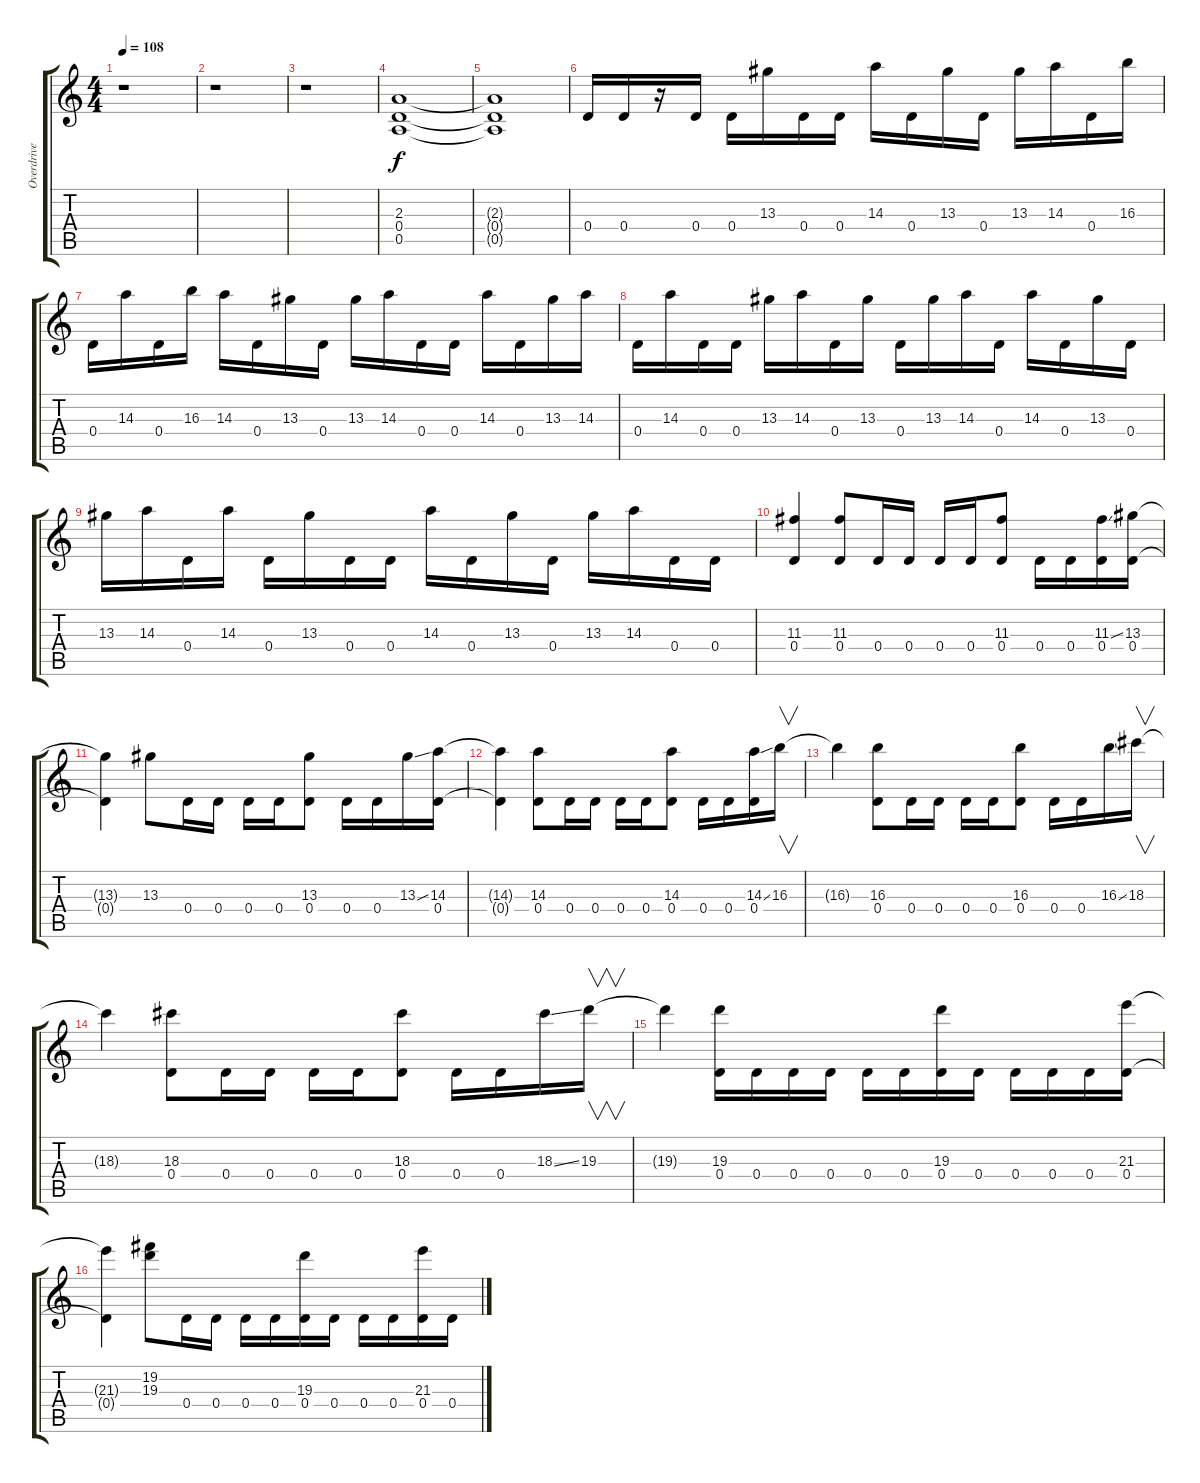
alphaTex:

\track ("Overdrive" "Overdrive") {instrument overdrivenguitar}
\staff {score tabs}
\tuning (E4 B3 G3 D3 A2 D2) {hide}
\ts (4 4)
\tempo 108
\clef g2
\ks c
r.1{dy f instrument overdrivenguitar} |
r.1 |
r.1 |
(2.3 0.4 0.5).1 |
(2.3{t} 0.4{t} 0.5{t}).1 |
0.4.16 0.4.16 r.16 0.4.16 0.4.16 13.3.16 0.4.16 0.4.16 14.3.16 0.4.16 13.3.16 0.4.16 13.3.16 14.3.16 0.4.16 16.3.16 |
0.4.16 14.3.16 0.4.16 16.3.16 14.3.16 0.4.16 13.3.16 0.4.16 13.3.16 14.3.16 0.4.16 0.4.16 14.3.16 0.4.16 13.3.16 14.3.16 |
0.4.16 14.3.16 0.4.16 0.4.16 13.3.16 14.3.16 0.4.16 13.3.16 0.4.16 13.3.16 14.3.16 0.4.16 14.3.16 0.4.16 13.3.16 0.4.16 |
13.3.16 14.3.16 0.4.16 14.3.16 0.4.16 13.3.16 0.4.16 0.4.16 14.3.16 0.4.16 13.3.16 0.4.16 13.3.16 14.3.16 0.4.16 0.4.16 |
(11.3 0.4).4 (11.3 0.4).8 0.4.16 0.4.16 0.4.16 0.4.16 (11.3 0.4).8 0.4.16 0.4.16 (11.3{ss} 0.4).16 (13.3 0.4).16 |
(13.3{t} 0.4{t}).4 13.3.8 0.4.16 0.4.16 0.4.16 0.4.16 (13.3 0.4).8 0.4.16 0.4.16 13.3{ss}.16 (14.3 0.4).16 |
(14.3{t} 0.4{t}).4 (14.3 0.4).8 0.4.16 0.4.16 0.4.16 0.4.16 (14.3 0.4).8 0.4.16 0.4.16 (14.3{ss} 0.4).16 16.3.16{v} |
16.3{t}.4 (16.3 0.4).8 0.4.16 0.4.16 0.4.16 0.4.16 (16.3 0.4).8 0.4.16 0.4.16 16.3{ss}.16 18.3.16{v} |
18.3{t}.4 (18.3 0.4).8 0.4.16 0.4.16 0.4.16 0.4.16 (18.3 0.4).8 0.4.16 0.4.16 18.3{ss}.16 19.3.16{v} |
19.3{t}.4 (19.3 0.4).16 0.4.16 0.4.16 0.4.16 0.4.16 0.4.16 (19.3 0.4).16 0.4.16 0.4.16 0.4.16 0.4.16 (21.3 0.4).16 |
(21.3{t} 0.4{t}).4 (19.2 19.3).8 0.4.16 0.4.16 0.4.16 0.4.16 (19.3 0.4).16 0.4.16 0.4.16 0.4.16 (21.3 0.4).16 0.4.16
